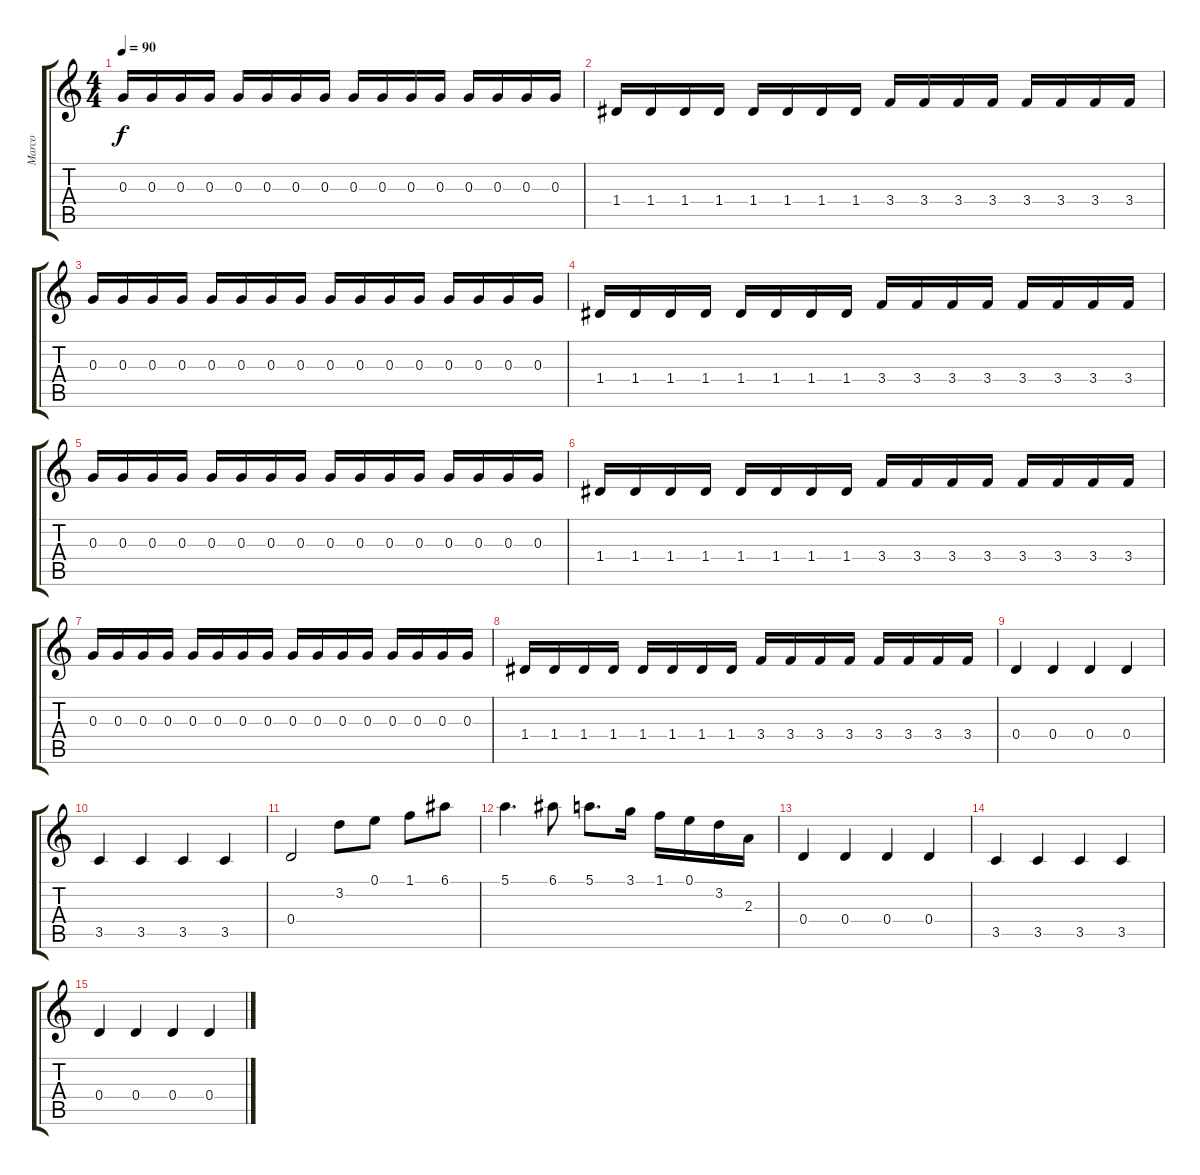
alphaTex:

\track ("Marco" "Marco") {instrument synthbass2}
\staff {score tabs}
\tuning (E4 B3 G3 D3 A2 E2) {hide}
\ts (4 4)
\tempo 90
\clef g2
\ks c
0.3.16{dy f} 0.3.16 0.3.16 0.3.16 0.3.16 0.3.16 0.3.16 0.3.16 0.3.16 0.3.16 0.3.16 0.3.16 0.3.16 0.3.16 0.3.16 0.3.16 |
1.4.16 1.4.16 1.4.16 1.4.16 1.4.16 1.4.16 1.4.16 1.4.16 3.4.16 3.4.16 3.4.16 3.4.16 3.4.16 3.4.16 3.4.16 3.4.16 |
0.3.16 0.3.16 0.3.16 0.3.16 0.3.16 0.3.16 0.3.16 0.3.16 0.3.16 0.3.16 0.3.16 0.3.16 0.3.16 0.3.16 0.3.16 0.3.16 |
1.4.16 1.4.16 1.4.16 1.4.16 1.4.16 1.4.16 1.4.16 1.4.16 3.4.16 3.4.16 3.4.16 3.4.16 3.4.16 3.4.16 3.4.16 3.4.16 |
0.3.16 0.3.16 0.3.16 0.3.16 0.3.16 0.3.16 0.3.16 0.3.16 0.3.16 0.3.16 0.3.16 0.3.16 0.3.16 0.3.16 0.3.16 0.3.16 |
1.4.16 1.4.16 1.4.16 1.4.16 1.4.16 1.4.16 1.4.16 1.4.16 3.4.16 3.4.16 3.4.16 3.4.16 3.4.16 3.4.16 3.4.16 3.4.16 |
0.3.16 0.3.16 0.3.16 0.3.16 0.3.16 0.3.16 0.3.16 0.3.16 0.3.16 0.3.16 0.3.16 0.3.16 0.3.16 0.3.16 0.3.16 0.3.16 |
1.4.16 1.4.16 1.4.16 1.4.16 1.4.16 1.4.16 1.4.16 1.4.16 3.4.16 3.4.16 3.4.16 3.4.16 3.4.16 3.4.16 3.4.16 3.4.16 |
0.4.4 0.4.4 0.4.4 0.4.4 |
3.5.4 3.5.4 3.5.4 3.5.4 |
0.4.2 3.2.8 0.1.8 1.1.8 6.1.8 |
5.1.4{d} 6.1.8 5.1.8{d} 3.1.16 1.1.16 0.1.16 3.2.16 2.3.16 |
0.4.4 0.4.4 0.4.4 0.4.4 |
3.5.4 3.5.4 3.5.4 3.5.4 |
0.4.4 0.4.4 0.4.4 0.4.4
